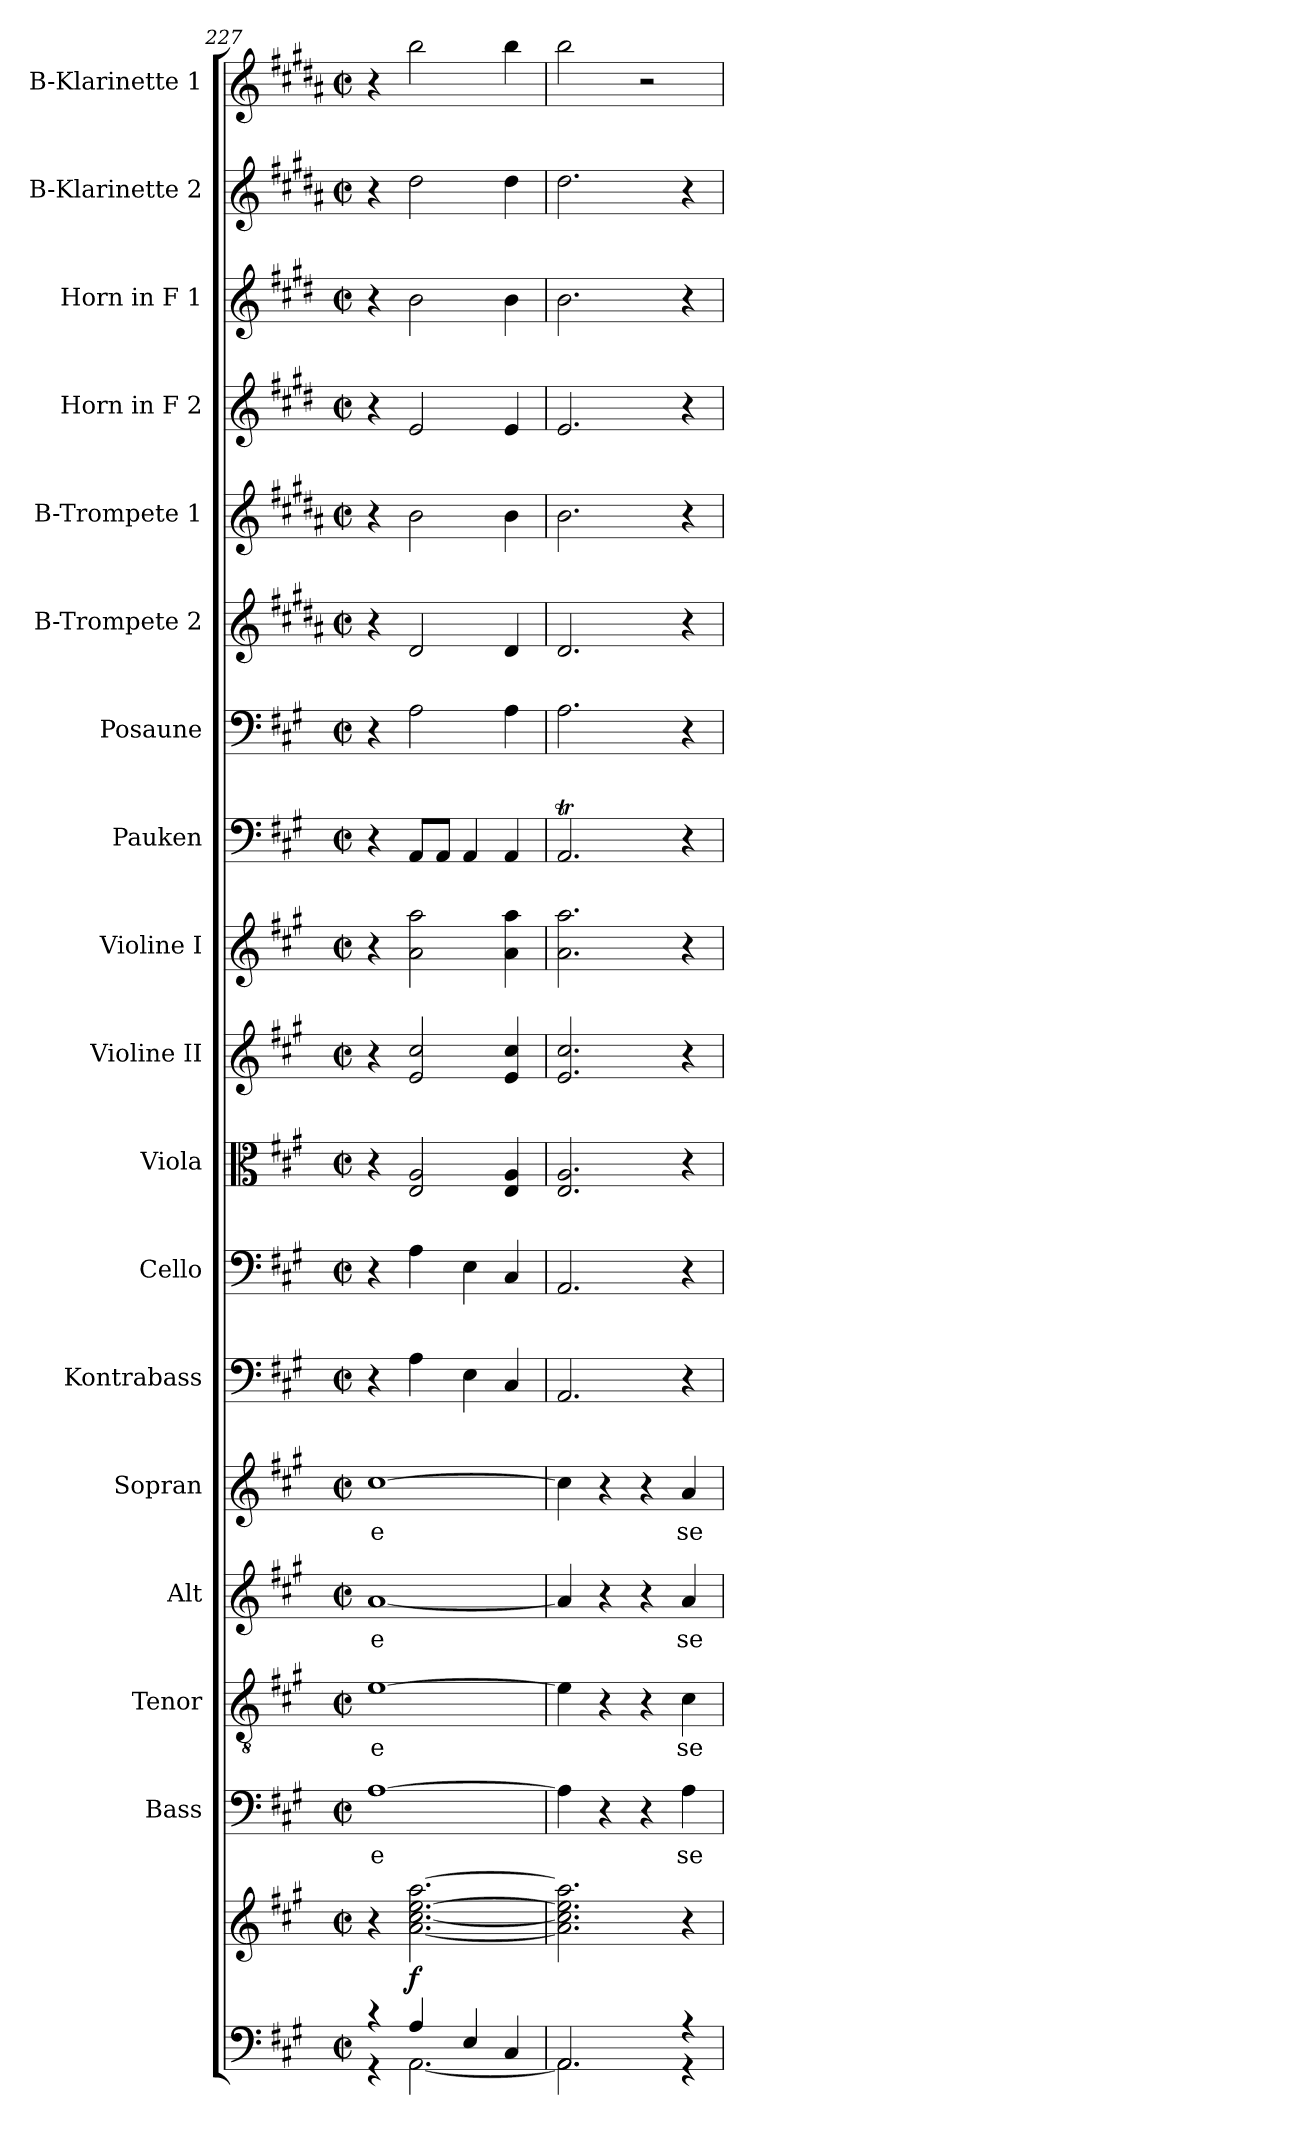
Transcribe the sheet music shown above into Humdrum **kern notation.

**kern	**kern	**dynam	**kern	**text	**kern	**text	**kern	**text	**kern	**text	**kern	**kern	**kern	**kern	**kern	**kern	**kern	**kern	**kern	**kern	**kern	**kern	**kern
*part18	*part18	*part18	*part17	*part17	*part16	*part16	*part15	*part15	*part14	*part14	*part13	*part12	*part11	*part10	*part9	*part8	*part7	*part6	*part5	*part4	*part3	*part2	*part1
*staff19	*staff18	*staff18/19	*staff17	*staff17	*staff16	*staff16	*staff15	*staff15	*staff14	*staff14	*staff13	*staff12	*staff11	*staff10	*staff9	*staff8	*staff7	*staff6	*staff5	*staff4	*staff3	*staff2	*staff1
*	*	*	*I"Bass	*	*I"Tenor	*	*I"Alt	*	*I"Sopran	*	*I"Kontrabass	*I"Cello	*I"Viola	*I"Violine II	*I"Violine I	*I"Pauken	*I"Posaune	*I"B-Trompete 2	*I"B-Trompete 1	*I"Horn in F 2	*I"Horn in F 1	*I"B-Klarinette 2	*I"B-Klarinette 1
*	*	*	*I'B.	*	*I'T.	*	*I'A.	*	*I'S.	*	*I'Kb.	*	*I'Vla.	*I'Vl. II	*I'Vl. I	*I'Pk.	*I'Pos.	*I'B Trp. 2	*I'B Trp. 1	*	*	*I'B Kl. 2	*I'B Kl. 1
*clefF4	*clefG2	*	*clefF4	*	*clefGv2	*	*clefG2	*	*clefG2	*	*clefF4	*clefF4	*clefC3	*clefG2	*clefG2	*clefF4	*clefF4	*clefG2	*clefG2	*clefG2	*clefG2	*clefG2	*clefG2
*	*	*	*	*	*	*	*	*	*	*	*ITrd7c12	*	*	*	*	*	*	*ITrd1c2	*ITrd1c2	*ITrd4c7	*ITrd4c7	*ITrd1c2	*ITrd1c2
*k[f#c#g#]	*k[f#c#g#]	*	*k[f#c#g#]	*	*k[f#c#g#]	*	*k[f#c#g#]	*	*k[f#c#g#]	*	*k[f#c#g#]	*k[f#c#g#]	*k[f#c#g#]	*k[f#c#g#]	*k[f#c#g#]	*k[f#c#g#]	*k[f#c#g#]	*k[f#c#g#]	*k[f#c#g#]	*k[f#c#g#]	*k[f#c#g#]	*k[f#c#g#]	*k[f#c#g#]
*A:	*A:	*	*A:	*	*A:	*	*A:	*	*A:	*	*A:	*A:	*A:	*A:	*A:	*A:	*A:	*A:	*A:	*A:	*A:	*A:	*A:
*M2/2	*M2/2	*	*M2/2	*	*M2/2	*	*M2/2	*	*M2/2	*	*M2/2	*M2/2	*M2/2	*M2/2	*M2/2	*M2/2	*M2/2	*M2/2	*M2/2	*M2/2	*M2/2	*M2/2	*M2/2
*met(c|)	*met(c|)	*	*met(c|)	*	*met(c|)	*	*met(c|)	*	*met(c|)	*	*met(c|)	*met(c|)	*met(c|)	*met(c|)	*met(c|)	*met(c|)	*met(c|)	*met(c|)	*met(c|)	*met(c|)	*met(c|)	*met(c|)	*met(c|)
=227	=227	=227	=227	=227	=227	=227	=227	=227	=227	=227	=227	=227	=227	=227	=227	=227	=227	=227	=227	=227	=227	=227	=227
*^	*	*	*	*	*	*	*	*	*	*	*	*	*	*	*	*	*	*	*	*	*	*	*
!	!	!	!	!	!LO:LY:b	!	!LO:LY:b	!	!LO:LY:b	!	!LO:LY:b	!	!	!	!	!	!	!	!	!	!	!	!	!
4r	4r	4r	.	[1A	-e	[1e	-e	[1a	-e	[1cc#	-e	4r	4r	4r	4r	4r	4r	4r	4r	4r	4r	4r	4r	4r
!	!	!	!LO:DY:b	!	!	!	!	!	!	!	!	!	!	!	!	!	!	!	!	!	!	!	!	!
4A/	[<2.AA\	[2.a\ [2.cc#\ [2.ee\ [2.aa\	f	.	.	.	.	.	.	.	.	4AA\	4A\	2E/ 2A/	2e/ 2cc#/	2a\ 2aa\	8AA/L	2A\	2c#/	2a\	2A/	2e\	2cc#\	2aa\
.	.	.	.	.	.	.	.	.	.	.	.	.	.	.	.	.	8AA/J	.	.	.	.	.	.	.
4E/	.	.	.	.	.	.	.	.	.	.	.	4EE\	4E\	.	.	.	4AA/	.	.	.	.	.	.	.
4C#/	.	.	.	.	.	.	.	.	.	.	.	4CC#/	4C#/	4E/ 4A/	4e/ 4cc#/	4a\ 4aa\	4AA/	4A\	4c#/	4a\	4A/	4e\	4cc#\	4aa\
=228	=228	=228	=228	=228	=228	=228	=228	=228	=228	=228	=228	=228	=228	=228	=228	=228	=228	=228	=228	=228	=228	=228	=228	=228
2.AA/	2.AA\]	2.a\] 2.cc#\] 2.ee\] 2.aa\]	.	4A\]	.	4e\]	.	4a/]	.	4cc#\]	.	2.AAA/	2.AA/	2.E/ 2.A/	2.e/ 2.cc#/	2.a\ 2.aa\	2.AAT/	2.A\	2.c#/	2.a\	2.A/	2.e\	2.cc#\	2aa\
.	.	.	.	4r	.	4r	.	4r	.	4r	.	.	.	.	.	.	.	.	.	.	.	.	.	.
.	.	.	.	4r	.	4r	.	4r	.	4r	.	.	.	.	.	.	.	.	.	.	.	.	.	2r
!	!	!	!	!	!LO:LY:b	!	!LO:LY:b	!	!LO:LY:b	!	!LO:LY:b	!	!	!	!	!	!	!	!	!	!	!	!	!
4r	4r	4r	.	4A\	se-	4c#\	se-	4a/	se-	4a/	se-	4r	4r	4r	4r	4r	4r	4r	4r	4r	4r	4r	4r	.
*v	*v	*	*	*	*	*	*	*	*	*	*	*	*	*	*	*	*	*	*	*	*	*	*	*
=	=	=	=	=	=	=	=	=	=	=	=	=	=	=	=	=	=	=	=	=	=	=	=
*-	*-	*-	*-	*-	*-	*-	*-	*-	*-	*-	*-	*-	*-	*-	*-	*-	*-	*-	*-	*-	*-	*-	*-
